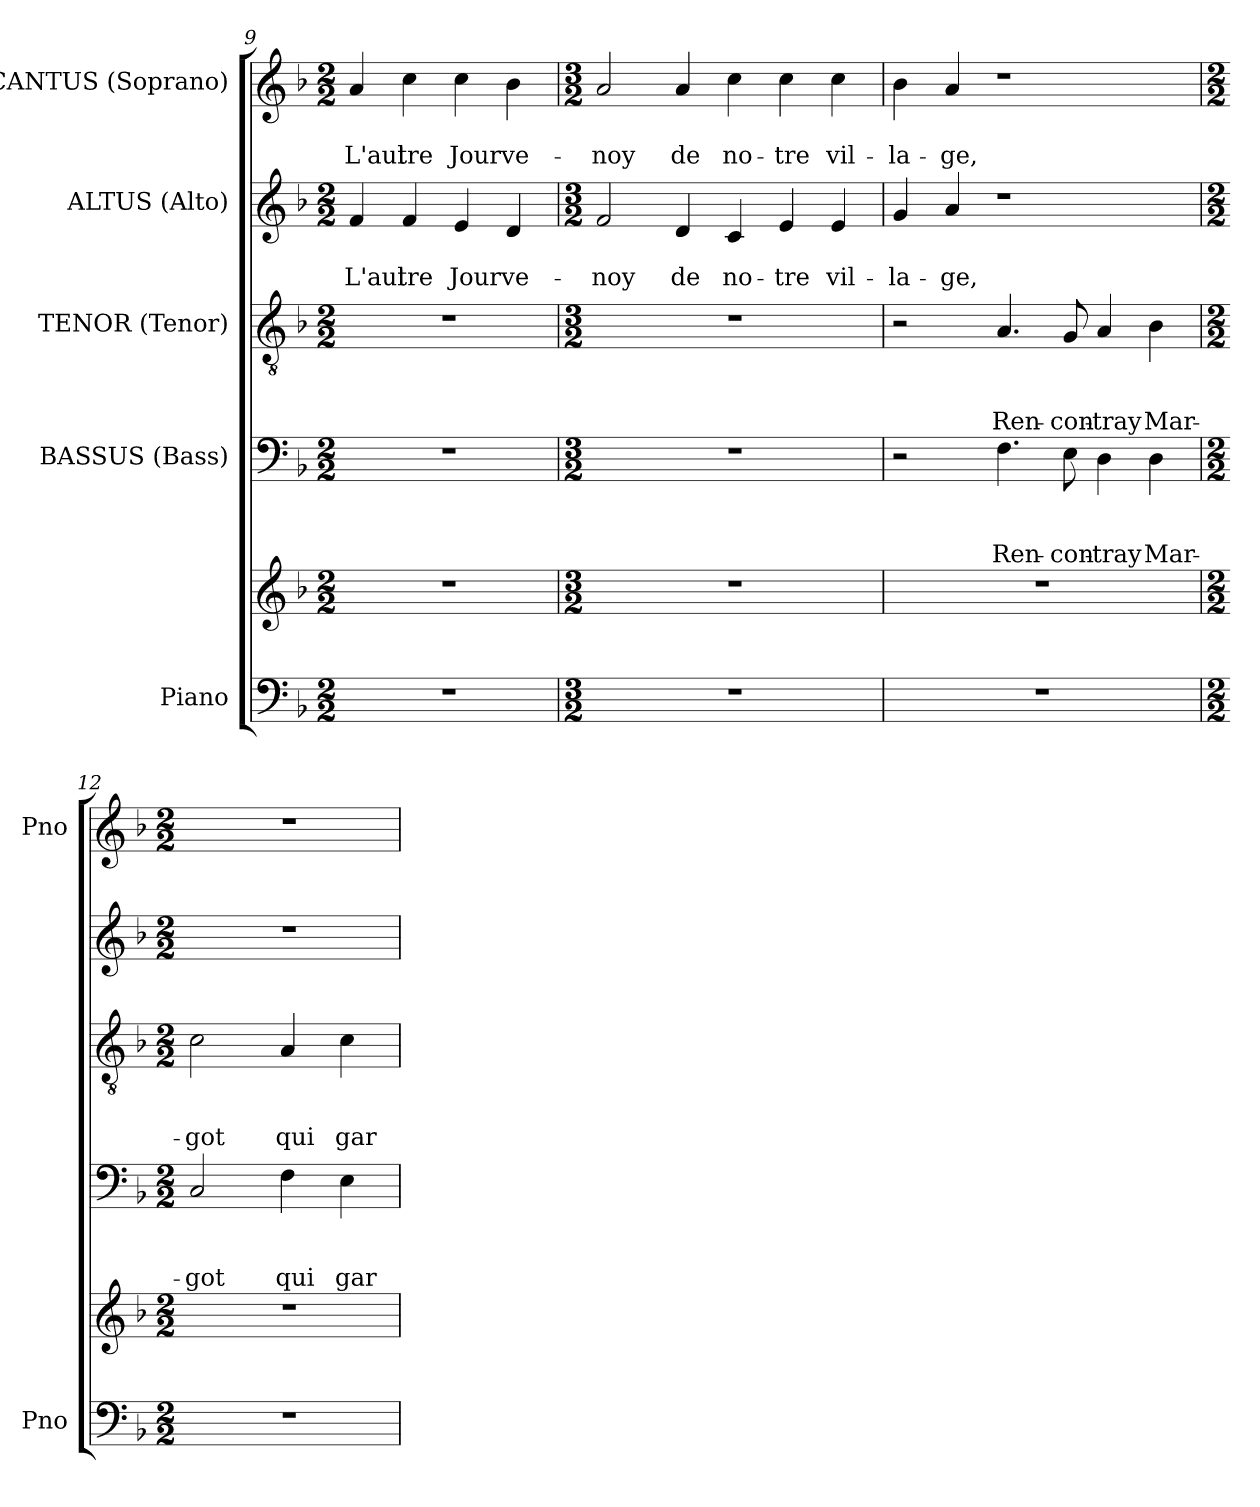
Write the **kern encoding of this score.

**kern	**kern	**kern	**text	**text	**text	**kern	**text	**text	**text	**kern	**text	**text	**kern	**text	**text
*part5	*part5	*part4	*part4	*part4	*part4	*part3	*part3	*part3	*part3	*part2	*part2	*part2	*part1	*part1	*part1
*staff6	*staff5	*staff4	*staff4	*staff4	*staff4	*staff3	*staff3	*staff3	*staff3	*staff2	*staff2	*staff2	*staff1	*staff1	*staff1
*I"Piano	*	*I"BASSUS (Bass)	*	*	*	*I"TENOR (Tenor)	*	*	*	*I"ALTUS (Alto)	*	*	*I"CANTUS (Soprano)	*	*
*I'Pno	*	*	*	*	*	*	*	*	*	*	*	*	*I'Pno	*	*
*clefF4	*clefG2	*clefF4	*	*	*	*clefGv2	*	*	*	*clefG2	*	*	*clefG2	*	*
*k[b-]	*k[b-]	*k[b-]	*	*	*	*k[b-]	*	*	*	*k[b-]	*	*	*k[b-]	*	*
*F:	*F:	*F:	*	*	*	*F:	*	*	*	*F:	*	*	*F:	*	*
*M2/2	*M2/2	*M2/2	*	*	*	*M2/2	*	*	*	*M2/2	*	*	*M2/2	*	*
=9	=9	=9	=9	=9	=9	=9	=9	=9	=9	=9	=9	=9	=9	=9	=9
1r	1r	1r	.	.	.	1r	.	.	.	4f/	.	L'aul-	4a/	.	L'aul-
.	.	.	.	.	.	.	.	.	.	4f/	.	-tre	4cc\	.	-tre
.	.	.	.	.	.	.	.	.	.	4e/	.	Jour	4cc\	.	Jour
.	.	.	.	.	.	.	.	.	.	4d/	.	ve-	4b-\	.	ve-
=10	=10	=10	=10	=10	=10	=10	=10	=10	=10	=10	=10	=10	=10	=10	=10
*M3/2	*M3/2	*M3/2	*	*	*	*M3/2	*	*	*	*M3/2	*	*	*M3/2	*	*
1.r	1.r	1.r	.	.	.	1.r	.	.	.	2f/	.	-noy	2a/	.	-noy
.	.	.	.	.	.	.	.	.	.	4d/	.	de	4a/	.	de
.	.	.	.	.	.	.	.	.	.	4c/	.	no-	4cc\	.	no-
.	.	.	.	.	.	.	.	.	.	4e/	.	-tre	4cc\	.	-tre
.	.	.	.	.	.	.	.	.	.	4e/	.	vil-	4cc\	.	vil-
=11	=11	=11	=11	=11	=11	=11	=11	=11	=11	=11	=11	=11	=11	=11	=11
1.r	1.r	2r	.	.	.	2r	.	.	.	4g/	.	-la-	4b-\	.	-la-
.	.	.	.	.	.	.	.	.	.	4a/	.	-ge,	4a/	.	-ge,
.	.	4.F\	.	.	Ren-	4.A/	.	.	Ren-	1r	.	.	1r	.	.
.	.	8E\	.	.	-con-	8G/	.	.	-con-	.	.	.	.	.	.
.	.	4D\	.	.	-tray	4A/	.	.	-tray	.	.	.	.	.	.
.	.	4D\	.	.	Mar-	4B-\	.	.	Mar-	.	.	.	.	.	.
!!LO:PB:g=z
=12	=12	=12	=12	=12	=12	=12	=12	=12	=12	=12	=12	=12	=12	=12	=12
*M2/2	*M2/2	*M2/2	*	*	*	*M2/2	*	*	*	*M2/2	*	*	*M2/2	*	*
1r	1r	2C/	.	.	-got	2c\	.	.	-got	1r	.	.	1r	.	.
.	.	4F\	.	.	qui	4A/	.	.	qui	.	.	.	.	.	.
.	.	4E\	.	.	gar-	4c\	.	.	gar-	.	.	.	.	.	.
=	=	=	=	=	=	=	=	=	=	=	=	=	=	=	=
*-	*-	*-	*-	*-	*-	*-	*-	*-	*-	*-	*-	*-	*-	*-	*-
